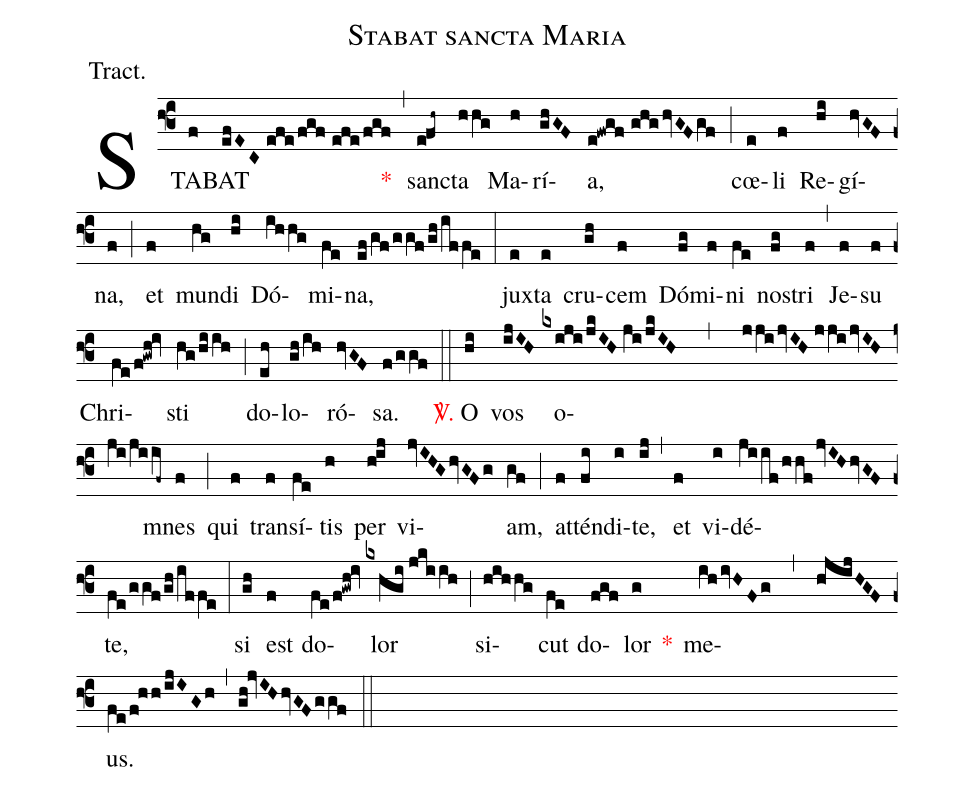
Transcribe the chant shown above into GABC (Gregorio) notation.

name:Stabat sancta Maria;
annotation:Tract.;
mode:II.;
office-part:Tract;
%%
(f3) STA(f)BAT(efEC//efe/fgf//efe/fgf) <v>\red{*}</v>(,) san(e!fh~)cta(hhg) Ma(h)rí(ghGF)a,(e!fwgf//ghg/hvGF/gf) (;) cœ(e)li(f) Re(hi)gí(hvGF)na,(f) (;) et(f) mun(hg)di(hi) Dó(ihhg)mi(fe)na,(ef/gf/ggf/gh/iffe) (:) jux(e)ta(e) cru(gh)cem(f) Dó(fg)mi(f)ni(fe) no(fg)stri(f) (,) Je(f)su(f) Chri(fe/f!gwh!iv)sti(hg/hiih) (;) do(eh)lo(gh/ih)ró(hvGF)sa.(f/ggf) (::) <v>\red{\Vbar.}</v> O(hi) vos(ijIH) o(kxiji/jkIH//ji/jkIH , jji/jvIH//jji/jvIH//ji/jiif~)mnes(f) (;) qui(f) tran(f)sí(fe)tis(h) per(h!ij) vi(jvIHG/hvGFg)am,(gf) (;) at(f)tén(fi)di(i)te,(ij) (,) et(f) vi(i)dé(jiif/hhf/jvIH/hvGF)te,(fe/ggf/gh/iffe) (:) si(gh) est(f) do(fe/f!gwh!iv)lor(kxhgi//jkiih) (;) si(hihhg)cut(fe) do(fgf)lor(g) <v>\red{*}</v>() me(ih/ivHFg , hjijHGF)us.(fe/f!hh/ijIGh) (,) (gh!jvIH/hvGF/ggf) (::)
